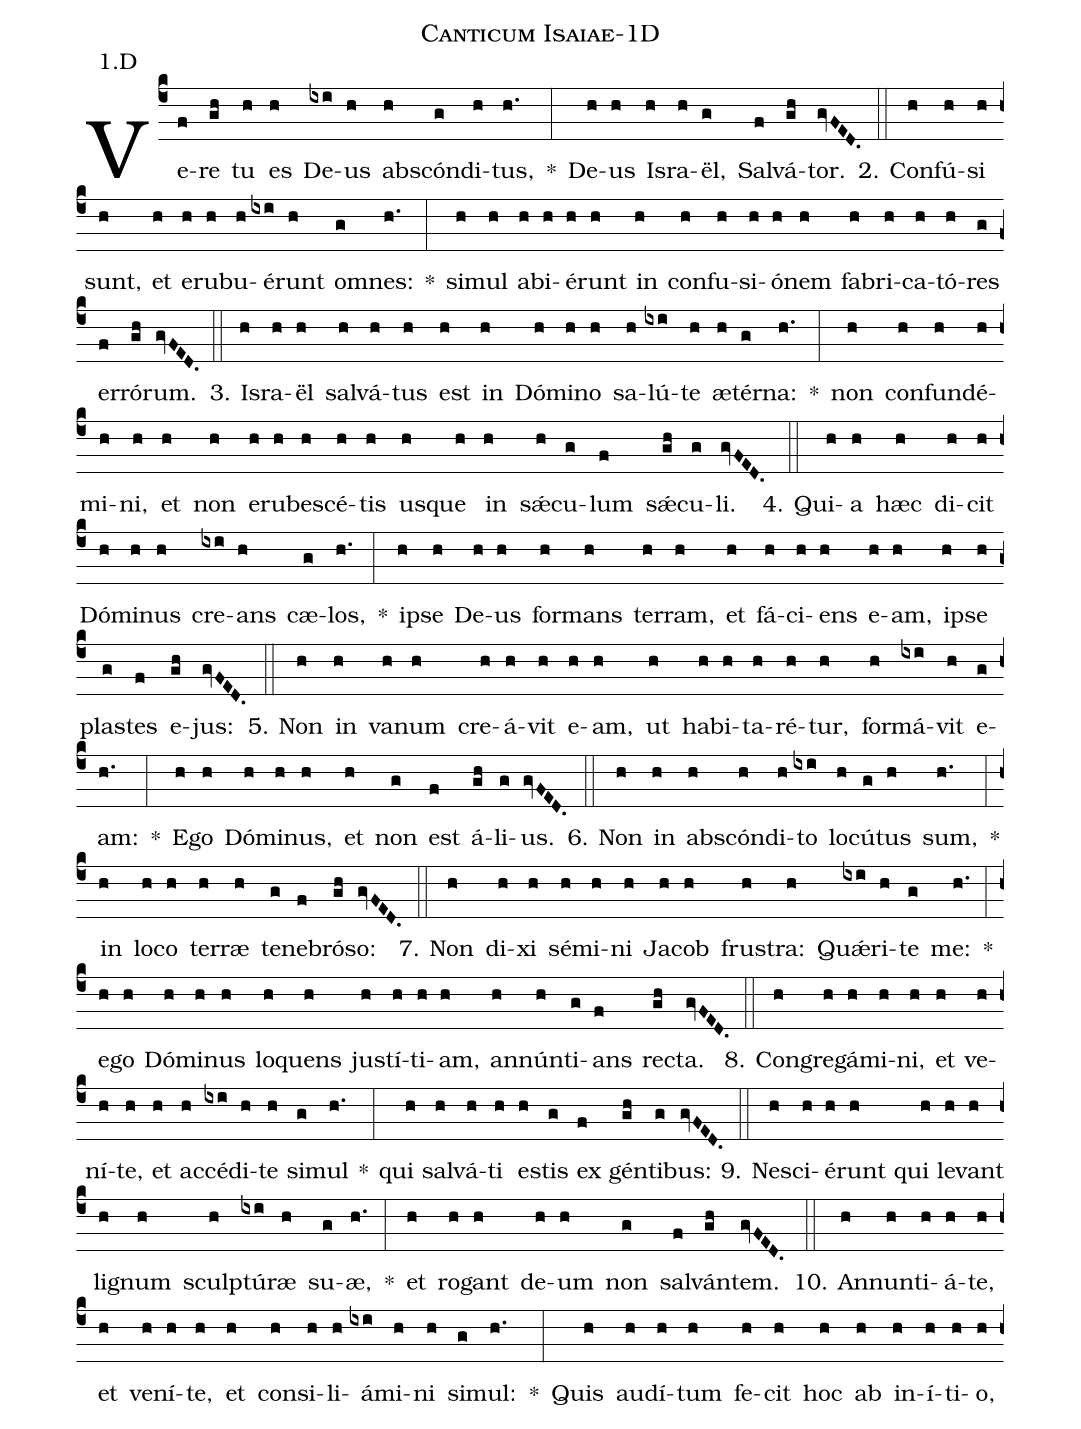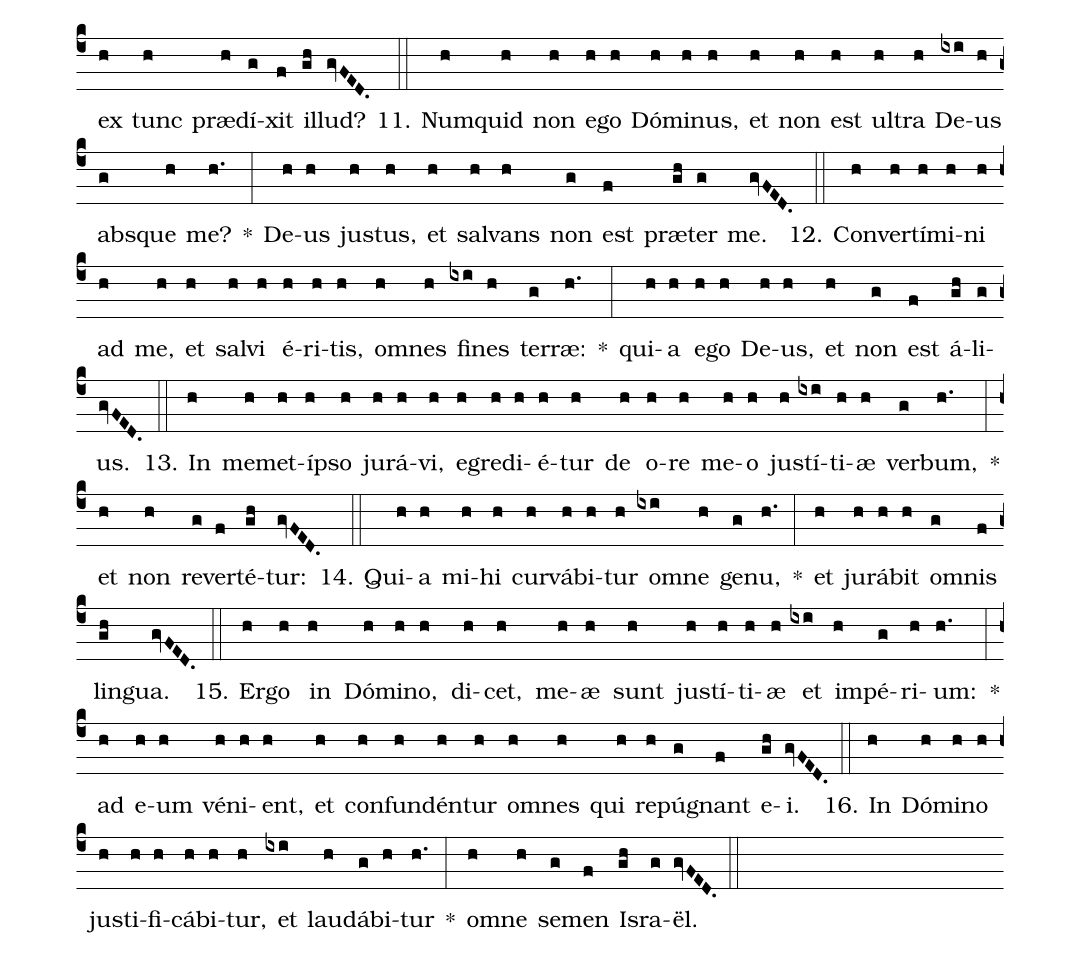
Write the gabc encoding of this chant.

name: Canticum Isaiae-1D;
annotation: 1.D;
%%
(c4)Ve(f)re(gh) tu(h) es(h) De(ixi)us(h) abs(h)cón(g)di(h)tus,(h.) *(:) De(h)us(h) Is(h)ra(h)ël,(g) Sal(f)vá(gh)tor.(gvFED.) (::)
2. Con(h)fú(h)si(h) sunt,(h) et(h) e(h)ru(h)bu(h)é(ixi)runt(h) om(g)nes:(h.) *(:) si(h)mul(h) ab(h)i(h)é(h)runt(h) in(h) con(h)fu(h)si(h)ó(h)nem(h) fa(h)bri(h)ca(h)tó(h)res(g) er(f)ró(gh)rum.(gvFED.) (::)
3. Is(h)ra(h)ël(h) sal(h)vá(h)tus(h) est(h) in(h) Dó(h)mi(h)no(h) sa(h)lú(ixi)te(h) æ(h)tér(g)na:(h.) *(:) non(h) con(h)fun(h)dé(h)mi(h)ni,(h) et(h) non(h) e(h)ru(h)be(h)scé(h)tis(h) us(h)que(h) in(h) sǽ(h)cu(g)lum(f) sǽ(gh)cu(g)li.(gvFED.) (::)
4. Qui(h)a(h) hæc(h) di(h)cit(h) Dó(h)mi(h)nus(h) cre(ixi)ans(h) cæ(g)los,(h.) *(:) ip(h)se(h) De(h)us(h) for(h)mans(h) ter(h)ram,(h) et(h) fá(h)ci(h)ens(h) e(h)am,(h) ip(h)se(h) plas(g)tes(f) e(gh)jus:(gvFED.) (::)
5. Non(h) in(h) va(h)num(h) cre(h)á(h)vit(h) e(h)am,(h) ut(h) ha(h)bi(h)ta(h)ré(h)tur,(h) for(h)má(ixi)vit(h) e(g)am:(h.) *(:) E(h)go(h) Dó(h)mi(h)nus,(h) et(h) non(g) est(f) á(gh)li(g)us.(gvFED.) (::)
6. Non(h) in(h) abs(h)cón(h)di(h)to(ixi) lo(h)cú(g)tus(h) sum,(h.) *(:) in(h) lo(h)co(h) ter(h)ræ(h) te(g)ne(f)bró(gh)so:(gvFED.) (::)
7. Non(h) di(h)xi(h) sé(h)mi(h)ni(h) Ja(h)cob(h) frus(h)tra:(h) Quǽ(ixi)ri(h)te(g) me:(h.) *(:) e(h)go(h) Dó(h)mi(h)nus(h) lo(h)quens(h) jus(h)tí(h)ti(h)am,(h) an(h)nún(h)ti(g)ans(f) rec(gh)ta.(gvFED.) (::)
8. Con(h)gre(h)gá(h)mi(h)ni,(h) et(h) ve(h)ní(h)te,(h) et(h) ac(h)cé(ixi)di(h)te(h) si(g)mul(h.) *(:) qui(h) sal(h)vá(h)ti(h) es(h)tis(g) ex(f) gén(gh)ti(g)bus:(gvFED.) (::)
9. Ne(h)sci(h)é(h)runt(h) qui(h) le(h)vant(h) li(h)gnum(h) sculp(h)tú(ixi)ræ(h) su(g)æ,(h.) *(:) et(h) ro(h)gant(h) de(h)um(h) non(g) sal(f)ván(gh)tem.(gvFED.) (::)
10. An(h)nun(h)ti(h)á(h)te,(h) et(h) ve(h)ní(h)te,(h) et(h) con(h)si(h)li(h)á(ixi)mi(h)ni(h) si(g)mul:(h.) *(:) Quis(h) au(h)dí(h)tum(h) fe(h)cit(h) hoc(h) ab(h) in(h)í(h)ti(h)o,(h) ex(h) tunc(h) præ(h)dí(g)xit(f) il(gh)lud?(gvFED.) (::)
11. Num(h)quid(h) non(h) e(h)go(h) Dó(h)mi(h)nus,(h) et(h) non(h) est(h) ul(h)tra(h) De(ixi)us(h) abs(g)que(h) me?(h.) *(:) De(h)us(h) jus(h)tus,(h) et(h) sal(h)vans(h) non(g) est(f) præ(gh)ter(g) me.(gvFED.) (::)
12. Con(h)ver(h)tí(h)mi(h)ni(h) ad(h) me,(h) et(h) sal(h)vi(h) é(h)ri(h)tis,(h) om(h)nes(h) fi(ixi)nes(h) ter(g)ræ:(h.) *(:) qui(h)a(h) e(h)go(h) De(h)us,(h) et(h) non(g) est(f) á(gh)li(g)us.(gvFED.) (::)
13. In(h) me(h)met(h)íp(h)so(h) ju(h)rá(h)vi,(h) e(h)gre(h)di(h)é(h)tur(h) de(h) o(h)re(h) me(h)o(h) jus(h)tí(ixi)ti(h)æ(h) ver(g)bum,(h.) *(:) et(h) non(h) re(g)ver(f)té(gh)tur:(gvFED.) (::)
14. Qui(h)a(h) mi(h)hi(h) cur(h)vá(h)bi(h)tur(h) om(ixi)ne(h) ge(g)nu,(h.) *(:) et(h) ju(h)rá(h)bit(h) om(g)nis(f) lin(gh)gua.(gvFED.) (::)
15. Er(h)go(h) in(h) Dó(h)mi(h)no,(h) di(h)cet,(h) me(h)æ(h) sunt(h) jus(h)tí(h)ti(h)æ(h) et(ixi) im(h)pé(g)ri(h)um:(h.) *(:) ad(h) e(h)um(h) vé(h)ni(h)ent,(h) et(h) con(h)fun(h)dén(h)tur(h) om(h)nes(h) qui(h) re(h)pú(g)gnant(f) e(gh)i.(gvFED.) (::)
16. In(h) Dó(h)mi(h)no(h) jus(h)ti(h)fi(h)cá(h)bi(h)tur,(h) et(ixi) lau(h)dá(g)bi(h)tur(h.) *(:) om(h)ne(h) se(g)men(f) Is(gh)ra(g)ël.(gvFED.) (::)
